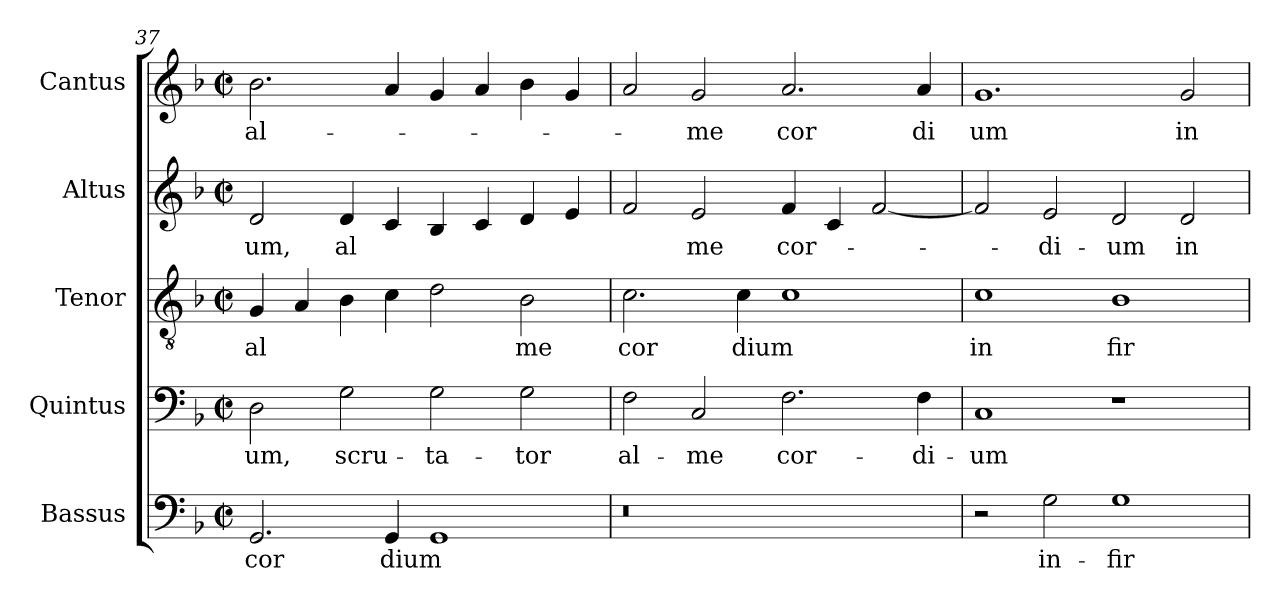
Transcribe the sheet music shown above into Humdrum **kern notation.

**kern	**text	**kern	**text	**kern	**text	**kern	**text	**kern	**text
*part5	*part5	*part4	*part4	*part3	*part3	*part2	*part2	*part1	*part1
*staff5	*staff5	*staff4	*staff4	*staff3	*staff3	*staff2	*staff2	*staff1	*staff1
*I"Bassus	*	*I"Quintus	*	*I"Tenor	*	*I"Altus	*	*I"Cantus	*
*clefF4	*	*clefF4	*	*clefGv2	*	*clefG2	*	*clefG2	*
*k[b-]	*	*k[b-]	*	*k[b-]	*	*k[b-]	*	*k[b-]	*
*F:	*	*F:	*	*F:	*	*F:	*	*F:	*
*M2/2	*	*M2/2	*	*M2/2	*	*M2/2	*	*M2/2	*
*met(c|)	*	*met(c|)	*	*met(c|)	*	*met(c|)	*	*met(c|)	*
=37	=37	=37	=37	=37	=37	=37	=37	=37	=37
!	!LO:LY:b:cj	!	!LO:LY:b:cj	!	!LO:LY:b:cj	!	!LO:LY:b:cj	!	!LO:LY:b:cj
2.GG/	cor	2D\	-um,	4G/	al	2d/	um,	2.b-\	al-
.	.	.	.	4A/	.	.	.	.	.
!	!	!	!LO:LY:b:cj	!	!	!	!LO:LY:b:cj	!	!
.	.	2G\	scru-	4B-\	.	4d/	al	.	.
!	!LO:LY:b	!	!	!	!	!	!	!	!
4GG/	dium	.	.	4c\	.	4c/	.	4a/	.
!	!	!	!LO:LY:b:cj	!	!	!	!	!	!
1GG	.	2G\	-ta-	2d\	.	4B-/	.	4g/	.
.	.	.	.	.	.	4c/	.	4a/	.
!	!	!	!LO:LY:b:cj	!	!LO:LY:b:cj	!	!	!	!
.	.	2G\	-tor	2B-\	me	4d/	.	4b-\	.
.	.	.	.	.	.	4e/	.	4g/	.
!!LO:PB:g=z
=38	=38	=38	=38	=38	=38	=38	=38	=38	=38
!	!	!	!LO:LY:b:cj	!	!LO:LY:b:cj	!	!	!	!
0r	.	2F\	al-	2.c\	cor	2f/	.	2a/	.
!	!	!	!LO:LY:b:cj	!	!	!	!LO:LY:b:cj	!	!LO:LY:b:cj
.	.	2C/	-me	.	.	2e/	me	2g/	-me
!	!	!	!	!	!LO:LY:b	!	!	!	!
.	.	.	.	4c\	dium	.	.	.	.
!	!	!	!LO:LY:b:cj	!	!	!	!LO:LY:b	!	!LO:LY:b:cj
.	.	2.F\	cor-	1c	.	4f/	cor-	2.a/	cor
.	.	.	.	.	.	4c/	.	.	.
.	.	.	.	.	.	[<2f/	.	.	.
!	!	!	!LO:LY:b:cj	!	!	!	!	!	!LO:LY:b:cj
.	.	4F\	-di-	.	.	.	.	4a/	di
=39	=39	=39	=39	=39	=39	=39	=39	=39	=39
!	!	!	!LO:LY:b:cj	!	!LO:LY:b:cj	!	!	!	!LO:LY:b:cj
2r	.	1C	-um	1c	in	2f/]	.	1.g	um
!	!LO:LY:b:cj	!	!	!	!	!	!LO:LY:b:cj	!	!
2G\	in-	.	.	.	.	2e/	-di-	.	.
!	!LO:LY:b:cj	!	!	!	!LO:LY:b:cj	!	!LO:LY:b:cj	!	!
1G	-fir-	1r	.	1B-	fir	2d/	-um	.	.
!	!	!	!	!	!	!	!LO:LY:b:cj	!	!LO:LY:b:cj
.	.	.	.	.	.	2d/	in-	2g/	in
=	=	=	=	=	=	=	=	=	=
*-	*-	*-	*-	*-	*-	*-	*-	*-	*-
